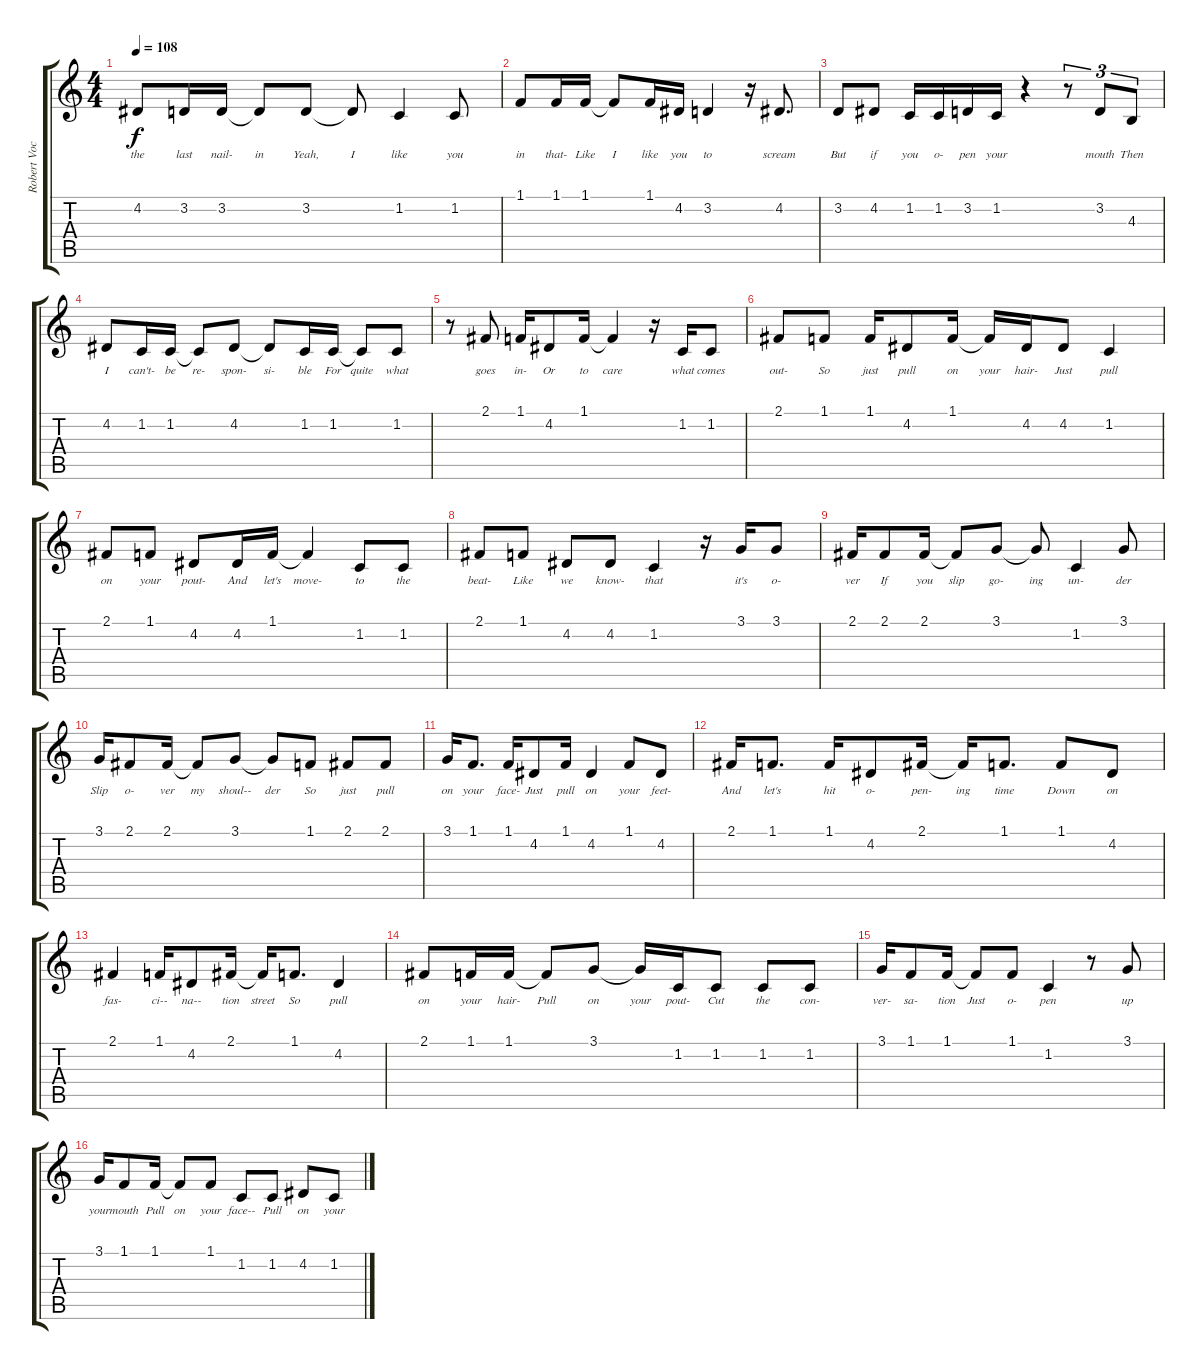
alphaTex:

\track ("Robert Vocal" "Robert Voc") {instrument choiraahs}
\staff {score tabs}
\tuning (E4 B3 G3 D3 A2 E2) {hide}
\ts (4 4)
\tempo 108
\clef g2
\ks c
4.2{t}.8{lyrics (0 "the") lyrics (1 "") lyrics (2 "") lyrics (3 "") lyrics (4 "") dy f} 3.2.16{lyrics (0 "last") lyrics (1 "") lyrics (2 "") lyrics (3 "") lyrics (4 "")} 3.2.16{lyrics (0 "nail-") lyrics (1 "") lyrics (2 "") lyrics (3 "") lyrics (4 "")} 3.2{t}.8{lyrics (0 "in") lyrics (1 "") lyrics (2 "") lyrics (3 "") lyrics (4 "")} 3.2.8{lyrics (0 "Yeah,") lyrics (1 "") lyrics (2 "") lyrics (3 "") lyrics (4 "")} 3.2{t}.8{lyrics (0 "I") lyrics (1 "") lyrics (2 "") lyrics (3 "") lyrics (4 "")} 1.2.4{lyrics (0 "like") lyrics (1 "") lyrics (2 "") lyrics (3 "") lyrics (4 "")} 1.2.8{lyrics (0 "you") lyrics (1 "") lyrics (2 "") lyrics (3 "") lyrics (4 "")} |
1.1.8{lyrics (0 "in") lyrics (1 "") lyrics (2 "") lyrics (3 "") lyrics (4 "")} 1.1.16{lyrics (0 "that-") lyrics (1 "") lyrics (2 "") lyrics (3 "") lyrics (4 "")} 1.1.16{lyrics (0 "Like") lyrics (1 "") lyrics (2 "") lyrics (3 "") lyrics (4 "")} 1.1{t}.8{lyrics (0 "I") lyrics (1 "") lyrics (2 "") lyrics (3 "") lyrics (4 "")} 1.1.16{lyrics (0 "like") lyrics (1 "") lyrics (2 "") lyrics (3 "") lyrics (4 "")} 4.2.16{lyrics (0 "you") lyrics (1 "") lyrics (2 "") lyrics (3 "") lyrics (4 "")} 3.2.4{lyrics (0 "to") lyrics (1 "") lyrics (2 "") lyrics (3 "") lyrics (4 "")} r.16 4.2.8{d lyrics (0 "scream") lyrics (1 "") lyrics (2 "") lyrics (3 "") lyrics (4 "")} |
3.2.8{lyrics (0 "But") lyrics (1 "") lyrics (2 "") lyrics (3 "") lyrics (4 "")} 4.2.8{lyrics (0 "if") lyrics (1 "") lyrics (2 "") lyrics (3 "") lyrics (4 "")} 1.2.16{lyrics (0 "you") lyrics (1 "") lyrics (2 "") lyrics (3 "") lyrics (4 "")} 1.2.16{lyrics (0 "o-") lyrics (1 "") lyrics (2 "") lyrics (3 "") lyrics (4 "")} 3.2.16{lyrics (0 "pen") lyrics (1 "") lyrics (2 "") lyrics (3 "") lyrics (4 "")} 1.2.16{lyrics (0 "your") lyrics (1 "") lyrics (2 "") lyrics (3 "") lyrics (4 "")} r.4 r.8{tu (3 2)} 3.2.8{tu (3 2) lyrics (0 "mouth") lyrics (1 "") lyrics (2 "") lyrics (3 "") lyrics (4 "")} 4.3.8{tu (3 2) lyrics (0 "Then") lyrics (1 "") lyrics (2 "") lyrics (3 "") lyrics (4 "")} |
4.2.8{lyrics (0 "I") lyrics (1 "") lyrics (2 "") lyrics (3 "") lyrics (4 "")} 1.2.16{lyrics (0 "can't-") lyrics (1 "") lyrics (2 "") lyrics (3 "") lyrics (4 "")} 1.2.16{lyrics (0 "be") lyrics (1 "") lyrics (2 "") lyrics (3 "") lyrics (4 "")} 1.2{t}.8{lyrics (0 "re-") lyrics (1 "") lyrics (2 "") lyrics (3 "") lyrics (4 "")} 4.2.8{lyrics (0 "spon-") lyrics (1 "") lyrics (2 "") lyrics (3 "") lyrics (4 "")} 4.2{t}.8{lyrics (0 "si-") lyrics (1 "") lyrics (2 "") lyrics (3 "") lyrics (4 "")} 1.2.16{lyrics (0 "ble") lyrics (1 "") lyrics (2 "") lyrics (3 "") lyrics (4 "")} 1.2.16{lyrics (0 "For") lyrics (1 "") lyrics (2 "") lyrics (3 "") lyrics (4 "")} 1.2{t}.8{lyrics (0 "quite") lyrics (1 "") lyrics (2 "") lyrics (3 "") lyrics (4 "")} 1.2.8{lyrics (0 "what") lyrics (1 "") lyrics (2 "") lyrics (3 "") lyrics (4 "")} |
r.8 2.1.8{lyrics (0 "goes") lyrics (1 "") lyrics (2 "") lyrics (3 "") lyrics (4 "")} 1.1.16{lyrics (0 "in-") lyrics (1 "") lyrics (2 "") lyrics (3 "") lyrics (4 "")} 4.2.8{lyrics (0 "Or") lyrics (1 "") lyrics (2 "") lyrics (3 "") lyrics (4 "")} 1.1.16{lyrics (0 "to") lyrics (1 "") lyrics (2 "") lyrics (3 "") lyrics (4 "")} 1.1{t}.4{lyrics (0 "care") lyrics (1 "") lyrics (2 "") lyrics (3 "") lyrics (4 "")} r.16 1.2.16{lyrics (0 "what") lyrics (1 "") lyrics (2 "") lyrics (3 "") lyrics (4 "")} 1.2.8{lyrics (0 "comes") lyrics (1 "") lyrics (2 "") lyrics (3 "") lyrics (4 "")} |
2.1.8{lyrics (0 "out-") lyrics (1 "") lyrics (2 "") lyrics (3 "") lyrics (4 "")} 1.1.8{lyrics (0 "So") lyrics (1 "") lyrics (2 "") lyrics (3 "") lyrics (4 "")} 1.1.16{lyrics (0 "just") lyrics (1 "") lyrics (2 "") lyrics (3 "") lyrics (4 "")} 4.2.8{lyrics (0 "pull") lyrics (1 "") lyrics (2 "") lyrics (3 "") lyrics (4 "")} 1.1.16{lyrics (0 "on") lyrics (1 "") lyrics (2 "") lyrics (3 "") lyrics (4 "")} 1.1{t}.16{lyrics (0 "your") lyrics (1 "") lyrics (2 "") lyrics (3 "") lyrics (4 "")} 4.2.16{lyrics (0 "hair-") lyrics (1 "") lyrics (2 "") lyrics (3 "") lyrics (4 "")} 4.2.8{lyrics (0 "Just") lyrics (1 "") lyrics (2 "") lyrics (3 "") lyrics (4 "")} 1.2.4{lyrics (0 "pull") lyrics (1 "") lyrics (2 "") lyrics (3 "") lyrics (4 "")} |
2.1.8{lyrics (0 "on") lyrics (1 "") lyrics (2 "") lyrics (3 "") lyrics (4 "")} 1.1.8{lyrics (0 "your") lyrics (1 "") lyrics (2 "") lyrics (3 "") lyrics (4 "")} 4.2.8{lyrics (0 "pout-") lyrics (1 "") lyrics (2 "") lyrics (3 "") lyrics (4 "")} 4.2.16{lyrics (0 "And") lyrics (1 "") lyrics (2 "") lyrics (3 "") lyrics (4 "")} 1.1.16{lyrics (0 "let's") lyrics (1 "") lyrics (2 "") lyrics (3 "") lyrics (4 "")} 1.1{t}.4{lyrics (0 "move-") lyrics (1 "") lyrics (2 "") lyrics (3 "") lyrics (4 "")} 1.2.8{lyrics (0 "to") lyrics (1 "") lyrics (2 "") lyrics (3 "") lyrics (4 "")} 1.2.8{lyrics (0 "the") lyrics (1 "") lyrics (2 "") lyrics (3 "") lyrics (4 "")} |
2.1.8{lyrics (0 "beat-") lyrics (1 "") lyrics (2 "") lyrics (3 "") lyrics (4 "")} 1.1.8{lyrics (0 "Like") lyrics (1 "") lyrics (2 "") lyrics (3 "") lyrics (4 "")} 4.2.8{lyrics (0 "we") lyrics (1 "") lyrics (2 "") lyrics (3 "") lyrics (4 "")} 4.2.8{lyrics (0 "know-") lyrics (1 "") lyrics (2 "") lyrics (3 "") lyrics (4 "")} 1.2.4{lyrics (0 "that") lyrics (1 "") lyrics (2 "") lyrics (3 "") lyrics (4 "")} r.16 3.1.16{lyrics (0 "it's") lyrics (1 "") lyrics (2 "") lyrics (3 "") lyrics (4 "")} 3.1.8{lyrics (0 "o-") lyrics (1 "") lyrics (2 "") lyrics (3 "") lyrics (4 "")} |
2.1.16{lyrics (0 "ver") lyrics (1 "") lyrics (2 "") lyrics (3 "") lyrics (4 "")} 2.1.8{lyrics (0 "If") lyrics (1 "") lyrics (2 "") lyrics (3 "") lyrics (4 "")} 2.1.16{lyrics (0 "you") lyrics (1 "") lyrics (2 "") lyrics (3 "") lyrics (4 "")} 2.1{t}.8{lyrics (0 "slip") lyrics (1 "") lyrics (2 "") lyrics (3 "") lyrics (4 "")} 3.1.8{lyrics (0 "go-") lyrics (1 "") lyrics (2 "") lyrics (3 "") lyrics (4 "")} 3.1{t}.8{lyrics (0 "ing") lyrics (1 "") lyrics (2 "") lyrics (3 "") lyrics (4 "")} 1.2.4{lyrics (0 "un-") lyrics (1 "") lyrics (2 "") lyrics (3 "") lyrics (4 "")} 3.1.8{lyrics (0 "der") lyrics (1 "") lyrics (2 "") lyrics (3 "") lyrics (4 "")} |
3.1.16{lyrics (0 "Slip") lyrics (1 "") lyrics (2 "") lyrics (3 "") lyrics (4 "")} 2.1.8{lyrics (0 "o-") lyrics (1 "") lyrics (2 "") lyrics (3 "") lyrics (4 "")} 2.1.16{lyrics (0 "ver") lyrics (1 "") lyrics (2 "") lyrics (3 "") lyrics (4 "")} 2.1{t}.8{lyrics (0 "my") lyrics (1 "") lyrics (2 "") lyrics (3 "") lyrics (4 "")} 3.1.8{lyrics (0 "shoul--") lyrics (1 "") lyrics (2 "") lyrics (3 "") lyrics (4 "")} 3.1{t}.8{lyrics (0 "der") lyrics (1 "") lyrics (2 "") lyrics (3 "") lyrics (4 "")} 1.1.8{lyrics (0 "So") lyrics (1 "") lyrics (2 "") lyrics (3 "") lyrics (4 "")} 2.1.8{lyrics (0 "just") lyrics (1 "") lyrics (2 "") lyrics (3 "") lyrics (4 "")} 2.1.8{lyrics (0 "pull") lyrics (1 "") lyrics (2 "") lyrics (3 "") lyrics (4 "")} |
3.1.16{lyrics (0 "on") lyrics (1 "") lyrics (2 "") lyrics (3 "") lyrics (4 "")} 1.1.8{d lyrics (0 "your") lyrics (1 "") lyrics (2 "") lyrics (3 "") lyrics (4 "")} 1.1.16{lyrics (0 "face-") lyrics (1 "") lyrics (2 "") lyrics (3 "") lyrics (4 "")} 4.2.8{lyrics (0 "Just") lyrics (1 "") lyrics (2 "") lyrics (3 "") lyrics (4 "")} 1.1.16{lyrics (0 "pull") lyrics (1 "") lyrics (2 "") lyrics (3 "") lyrics (4 "")} 4.2.4{lyrics (0 "on") lyrics (1 "") lyrics (2 "") lyrics (3 "") lyrics (4 "")} 1.1.8{lyrics (0 "your") lyrics (1 "") lyrics (2 "") lyrics (3 "") lyrics (4 "")} 4.2.8{lyrics (0 "feet-") lyrics (1 "") lyrics (2 "") lyrics (3 "") lyrics (4 "")} |
2.1.16{lyrics (0 "And") lyrics (1 "") lyrics (2 "") lyrics (3 "") lyrics (4 "")} 1.1.8{d lyrics (0 "let's") lyrics (1 "") lyrics (2 "") lyrics (3 "") lyrics (4 "")} 1.1.16{lyrics (0 "hit") lyrics (1 "") lyrics (2 "") lyrics (3 "") lyrics (4 "")} 4.2.8{lyrics (0 "o-") lyrics (1 "") lyrics (2 "") lyrics (3 "") lyrics (4 "")} 2.1.16{lyrics (0 "pen-") lyrics (1 "") lyrics (2 "") lyrics (3 "") lyrics (4 "")} 2.1{t}.16{lyrics (0 "ing") lyrics (1 "") lyrics (2 "") lyrics (3 "") lyrics (4 "")} 1.1.8{d lyrics (0 "time") lyrics (1 "") lyrics (2 "") lyrics (3 "") lyrics (4 "")} 1.1.8{lyrics (0 "Down") lyrics (1 "") lyrics (2 "") lyrics (3 "") lyrics (4 "")} 4.2.8{lyrics (0 "on") lyrics (1 "") lyrics (2 "") lyrics (3 "") lyrics (4 "")} |
2.1.4{lyrics (0 "fas-") lyrics (1 "") lyrics (2 "") lyrics (3 "") lyrics (4 "")} 1.1.16{lyrics (0 "ci--") lyrics (1 "") lyrics (2 "") lyrics (3 "") lyrics (4 "")} 4.2.8{lyrics (0 "na--") lyrics (1 "") lyrics (2 "") lyrics (3 "") lyrics (4 "")} 2.1.16{lyrics (0 "tion") lyrics (1 "") lyrics (2 "") lyrics (3 "") lyrics (4 "")} 2.1{t}.16{lyrics (0 "street") lyrics (1 "") lyrics (2 "") lyrics (3 "") lyrics (4 "")} 1.1.8{d lyrics (0 "So") lyrics (1 "") lyrics (2 "") lyrics (3 "") lyrics (4 "")} 4.2.4{lyrics (0 "pull") lyrics (1 "") lyrics (2 "") lyrics (3 "") lyrics (4 "")} |
2.1.8{lyrics (0 "on") lyrics (1 "") lyrics (2 "") lyrics (3 "") lyrics (4 "")} 1.1.16{lyrics (0 "your") lyrics (1 "") lyrics (2 "") lyrics (3 "") lyrics (4 "")} 1.1.16{lyrics (0 "hair-") lyrics (1 "") lyrics (2 "") lyrics (3 "") lyrics (4 "")} 1.1{t}.8{lyrics (0 "Pull") lyrics (1 "") lyrics (2 "") lyrics (3 "") lyrics (4 "")} 3.1.8{lyrics (0 "on") lyrics (1 "") lyrics (2 "") lyrics (3 "") lyrics (4 "")} 3.1{t}.16{lyrics (0 "your") lyrics (1 "") lyrics (2 "") lyrics (3 "") lyrics (4 "")} 1.2.16{lyrics (0 "pout-") lyrics (1 "") lyrics (2 "") lyrics (3 "") lyrics (4 "")} 1.2.8{lyrics (0 "Cut") lyrics (1 "") lyrics (2 "") lyrics (3 "") lyrics (4 "")} 1.2.8{lyrics (0 "the") lyrics (1 "") lyrics (2 "") lyrics (3 "") lyrics (4 "")} 1.2.8{lyrics (0 "con-") lyrics (1 "") lyrics (2 "") lyrics (3 "") lyrics (4 "")} |
3.1.16{lyrics (0 "ver-") lyrics (1 "") lyrics (2 "") lyrics (3 "") lyrics (4 "")} 1.1.8{lyrics (0 "sa-") lyrics (1 "") lyrics (2 "") lyrics (3 "") lyrics (4 "")} 1.1.16{lyrics (0 "tion") lyrics (1 "") lyrics (2 "") lyrics (3 "") lyrics (4 "")} 1.1{t}.8{lyrics (0 "Just") lyrics (1 "") lyrics (2 "") lyrics (3 "") lyrics (4 "")} 1.1.8{lyrics (0 "o-") lyrics (1 "") lyrics (2 "") lyrics (3 "") lyrics (4 "")} 1.2.4{lyrics (0 "pen") lyrics (1 "") lyrics (2 "") lyrics (3 "") lyrics (4 "")} r.8 3.1.8{lyrics (0 "up") lyrics (1 "") lyrics (2 "") lyrics (3 "") lyrics (4 "")} |
3.1.16{lyrics (0 "your") lyrics (1 "") lyrics (2 "") lyrics (3 "") lyrics (4 "")} 1.1.8{lyrics (0 "mouth") lyrics (1 "") lyrics (2 "") lyrics (3 "") lyrics (4 "")} 1.1.16{lyrics (0 "Pull") lyrics (1 "") lyrics (2 "") lyrics (3 "") lyrics (4 "")} 1.1{t}.8{lyrics (0 "on") lyrics (1 "") lyrics (2 "") lyrics (3 "") lyrics (4 "")} 1.1.8{lyrics (0 "your") lyrics (1 "") lyrics (2 "") lyrics (3 "") lyrics (4 "")} 1.2.8{lyrics (0 "face--") lyrics (1 "") lyrics (2 "") lyrics (3 "") lyrics (4 "")} 1.2.8{lyrics (0 "Pull") lyrics (1 "") lyrics (2 "") lyrics (3 "") lyrics (4 "")} 4.2.8{lyrics (0 "on") lyrics (1 "") lyrics (2 "") lyrics (3 "") lyrics (4 "")} 1.2.8{lyrics (0 "your") lyrics (1 "") lyrics (2 "") lyrics (3 "") lyrics (4 "")}
